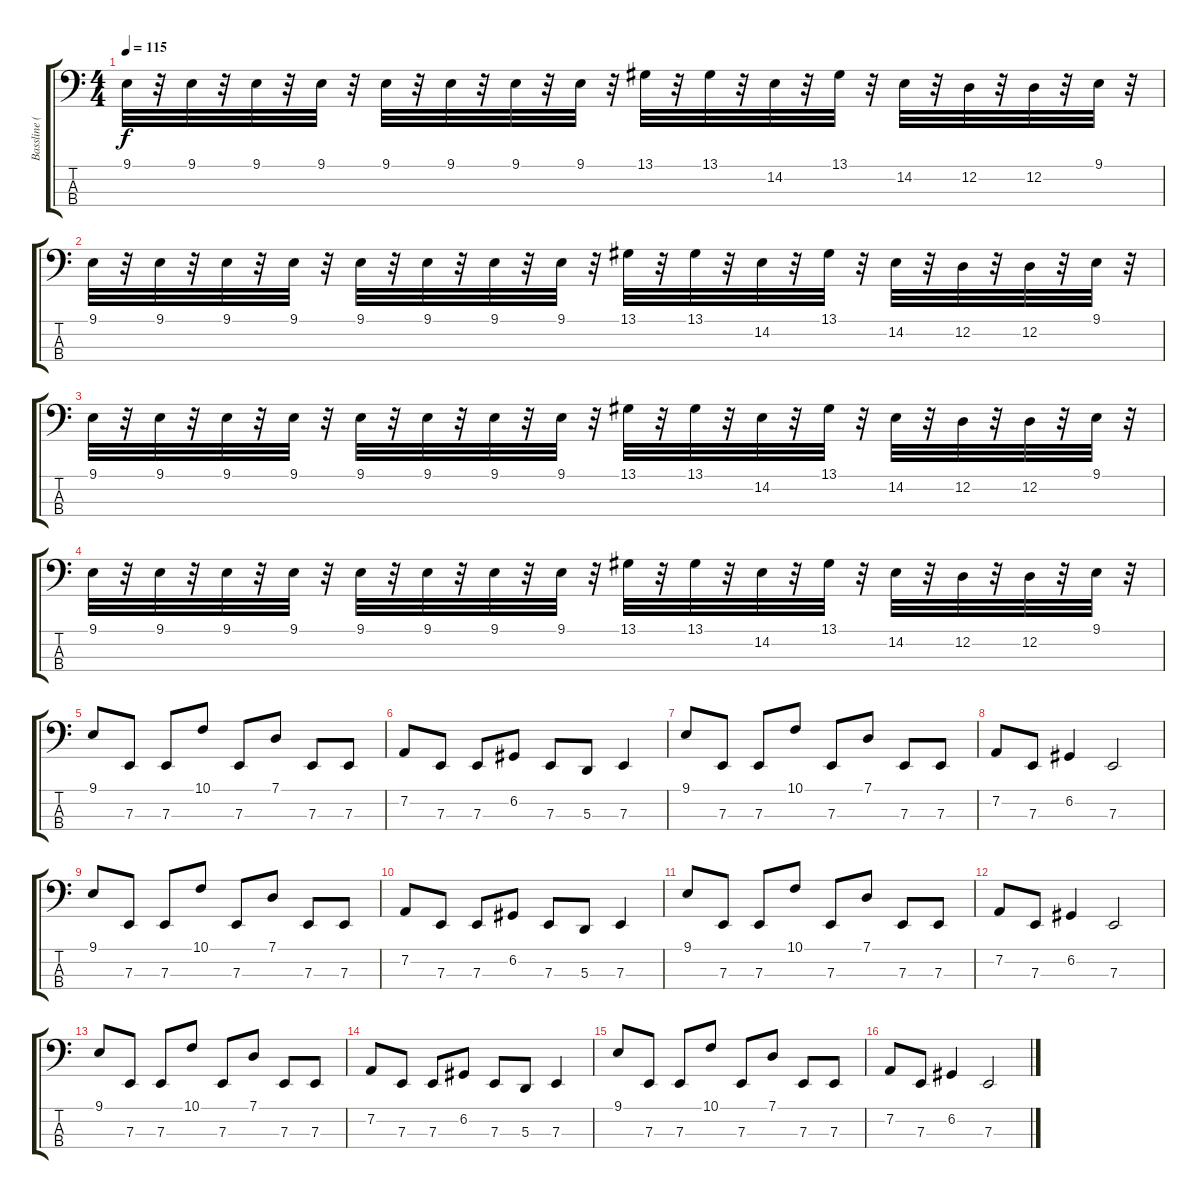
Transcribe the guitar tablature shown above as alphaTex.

\track ("Bassline (Lead 2 - Sawtooth)" "Bassline (") {instrument lead2sawtooth}
\staff {score tabs}
\tuning (G2 D2 A1 E1) {hide}
\ts (4 4)
\tempo 115
\clef f4
\ks c
9.1.32{dy f} r.32 9.1.32 r.32 9.1.32 r.32 9.1.32 r.32 9.1.32 r.32 9.1.32 r.32 9.1.32 r.32 9.1.32 r.32 13.1.32 r.32 13.1.32 r.32 14.2.32 r.32 13.1.32 r.32 14.2.32 r.32 12.2.32 r.32 12.2.32 r.32 9.1.32 r.32 |
9.1.32 r.32 9.1.32 r.32 9.1.32 r.32 9.1.32 r.32 9.1.32 r.32 9.1.32 r.32 9.1.32 r.32 9.1.32 r.32 13.1.32 r.32 13.1.32 r.32 14.2.32 r.32 13.1.32 r.32 14.2.32 r.32 12.2.32 r.32 12.2.32 r.32 9.1.32 r.32 |
9.1.32 r.32 9.1.32 r.32 9.1.32 r.32 9.1.32 r.32 9.1.32 r.32 9.1.32 r.32 9.1.32 r.32 9.1.32 r.32 13.1.32 r.32 13.1.32 r.32 14.2.32 r.32 13.1.32 r.32 14.2.32 r.32 12.2.32 r.32 12.2.32 r.32 9.1.32 r.32 |
9.1.32 r.32 9.1.32 r.32 9.1.32 r.32 9.1.32 r.32 9.1.32 r.32 9.1.32 r.32 9.1.32 r.32 9.1.32 r.32 13.1.32 r.32 13.1.32 r.32 14.2.32 r.32 13.1.32 r.32 14.2.32 r.32 12.2.32 r.32 12.2.32 r.32 9.1.32 r.32 |
9.1.8 7.3.8 7.3.8 10.1.8 7.3.8 7.1.8 7.3.8 7.3.8 |
7.2.8 7.3.8 7.3.8 6.2.8 7.3.8 5.3.8 7.3.4 |
9.1.8 7.3.8 7.3.8 10.1.8 7.3.8 7.1.8 7.3.8 7.3.8 |
7.2.8 7.3.8 6.2.4 7.3.2 |
9.1.8 7.3.8 7.3.8 10.1.8 7.3.8 7.1.8 7.3.8 7.3.8 |
7.2.8 7.3.8 7.3.8 6.2.8 7.3.8 5.3.8 7.3.4 |
9.1.8 7.3.8 7.3.8 10.1.8 7.3.8 7.1.8 7.3.8 7.3.8 |
7.2.8 7.3.8 6.2.4 7.3.2 |
9.1.8 7.3.8 7.3.8 10.1.8 7.3.8 7.1.8 7.3.8 7.3.8 |
7.2.8 7.3.8 7.3.8 6.2.8 7.3.8 5.3.8 7.3.4 |
9.1.8 7.3.8 7.3.8 10.1.8 7.3.8 7.1.8 7.3.8 7.3.8 |
7.2.8 7.3.8 6.2.4 7.3.2
